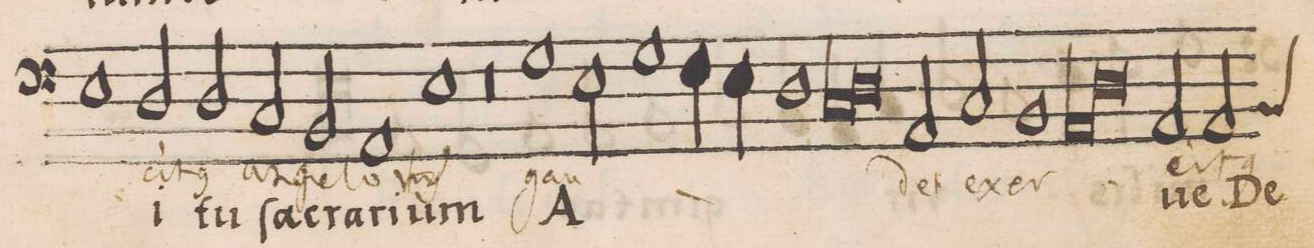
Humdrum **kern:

**kern	**text	**text
*I"BASSVS	*	*
*clefF4	*	*
*k[]	*	*
*met(C)	*	*
*M2/1	*	*
1E	.	.
=46-	=46-	=46-
2D/	-i	-ci-
2D/	tu	-t(us)
2C/	ſa-	an-
2BB/	-cra-	-ge-
=47-	=47-	=47-
1AA	-ri-	-lo-
1E	-um	-ru(m)
=48-	=48-	=48-
0r	.	.
=49-	=49-	=49-
1G	A-	gau-
2E\	.	.
1G\	.	.
=50-	=50-	=50-
4F\	.	.
4E\	.	.
1D	.	.
=51-	=51-	=51-
*lig	*	*
1C	.	.
1D	.	.
*Xlig	*	*
=52-	=52-	=52-
2AA/	.	-det
2C/	.	ex-
1BB	.	-er-
=53-	=53-	=53-
*lig	*	*
1AA	.	.
1D	.	.
*Xlig	*	*
=54-	=54-	=54-
2AA/	-ue	-ci-
*custos:BB	*	*
2AA/	De-	-t(us)
*lig	*	*
*-	*-	*-
